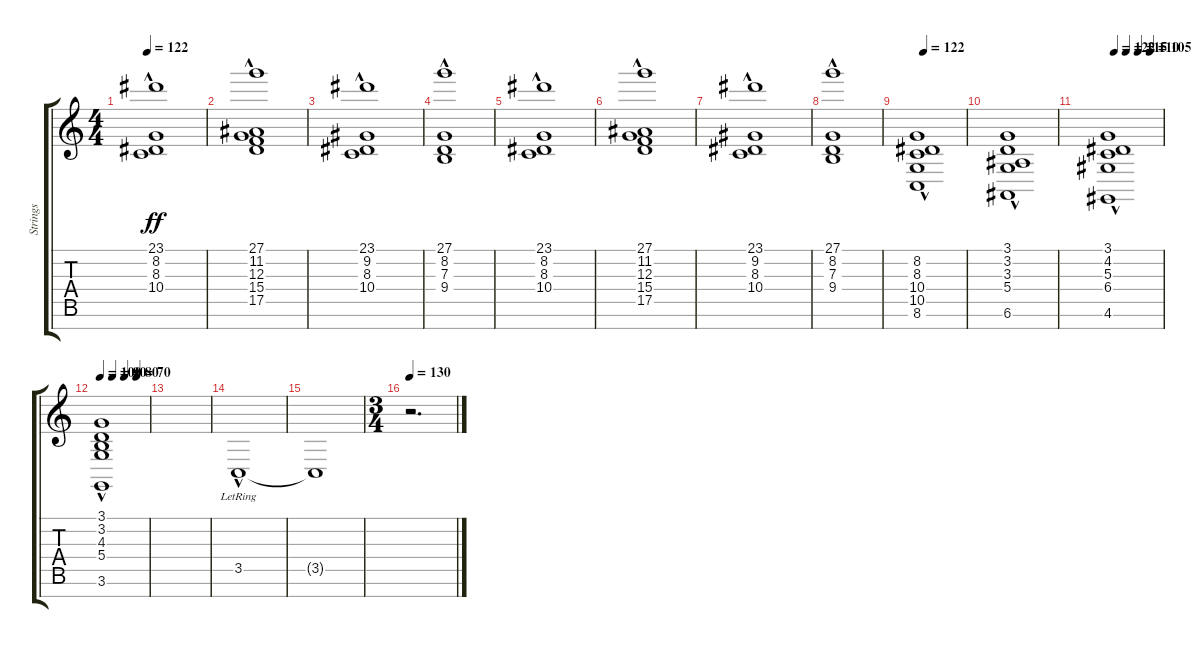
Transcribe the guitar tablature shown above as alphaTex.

\track ("Strings" "Strings") {instrument stringensemble2}
\staff {score tabs}
\tuning (E4 B3 G3 D3 A2 E2 B1) {hide}
\ts (4 4)
\tempo 122
\clef g2
\ks c
(23.1 8.2{hac} 8.3{hac} 10.4{hac}).1{dy ff} |
(27.1 11.2 12.3{hac} 15.4{hac} 17.5).1 |
(23.1 9.2{hac} 8.3{hac} 10.4{hac}).1 |
(27.1 8.2{hac} 7.3{hac} 9.4{hac}).1 |
(23.1 8.2{hac} 8.3{hac} 10.4{hac}).1 |
(27.1 11.2{hac} 12.3{hac} 15.4{hac} 17.5).1 |
(23.1 9.2{hac} 8.3{hac} 10.4{hac}).1 |
(27.1 8.2{hac} 7.3{hac} 9.4{hac}).1 |
\tempo 122
(8.2{hac} 8.3{hac} 10.4{hac} 10.5{hac} 8.6{hac}).1 |
(3.1{hac} 3.2{hac} 3.3{hac} 5.4{hac} 6.6{hac}).1 |
\tempo 122
\tempo (115 0.25)
\tempo (110 0.5)
\tempo (105 0.75)
(3.1{hac} 4.2{hac} 5.3{hac} 6.4{hac} 4.6{hac}).1 |
\tempo 100
\tempo (90 0.25)
\tempo (80 0.5)
\tempo (70 0.75)
(3.1{hac} 3.2{hac} 4.3{hac} 5.4{hac} 3.6{hac}).1 |
|
3.5{hac lr}.1 |
3.5{t}.1 |
\ts (3 4)
\tempo 130
r.2{d}
